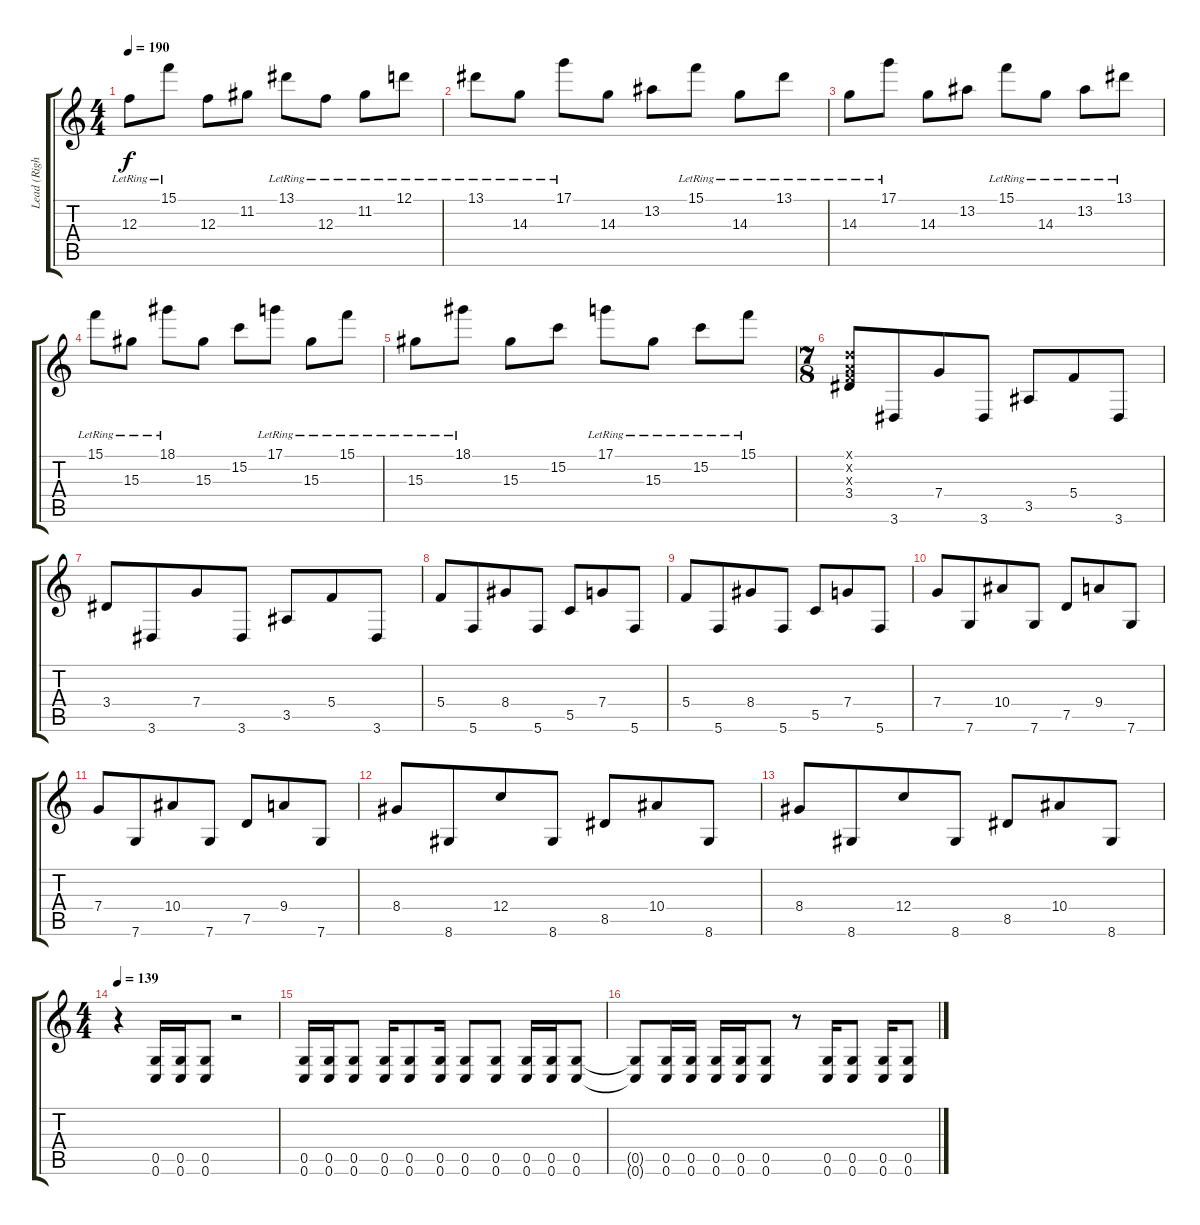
\track ("Lead (Right)" "Lead (Righ") {instrument distortionguitar}
\staff {score tabs}
\tuning (D4 A3 F3 C3 G2 C2) {hide}
\ts (4 4)
\tempo 190
\clef g2
\ks c
12.3{lr}.8{dy f} 15.1{lr}.8 12.3.8 11.2.8 13.1{lr}.8 12.3{lr}.8 11.2{lr}.8 12.1{lr}.8 |
13.1{lr}.8 14.3{lr}.8 17.1{lr}.8 14.3.8 13.2.8 15.1{lr}.8 14.3{lr}.8 13.1{lr}.8 |
14.3{lr}.8 17.1{lr}.8 14.3.8 13.2.8 15.1{lr}.8 14.3{lr}.8 13.2{lr}.8 13.1{lr}.8 |
15.1{lr}.8 15.3{lr}.8 18.1{lr}.8 15.3.8 15.2.8 17.1{lr}.8 15.3{lr}.8 15.1{lr}.8 |
15.3{lr}.8 18.1{lr}.8 15.3.8 15.2.8 17.1{lr}.8 15.3{lr}.8 15.2{lr}.8 15.1{lr}.8 |
\ts (7 8)
(0.1{x} 0.2{x} 0.3{x} 3.4).8 3.6.8 7.4.8 3.6.8 3.5.8 5.4.8 3.6.8 |
3.4.8 3.6.8 7.4.8 3.6.8 3.5.8 5.4.8 3.6.8 |
5.4.8 5.6.8 8.4.8 5.6.8 5.5.8 7.4.8 5.6.8 |
5.4.8 5.6.8 8.4.8 5.6.8 5.5.8 7.4.8 5.6.8 |
7.4.8 7.6.8 10.4.8 7.6.8 7.5.8 9.4.8 7.6.8 |
7.4.8 7.6.8 10.4.8 7.6.8 7.5.8 9.4.8 7.6.8 |
8.4.8 8.6.8 12.4.8 8.6.8 8.5.8 10.4.8 8.6.8 |
8.4.8 8.6.8 12.4.8 8.6.8 8.5.8 10.4.8 8.6.8 |
\ts (4 4)
\tempo 139
r.4 (0.5 0.6).16 (0.5 0.6).16 (0.5 0.6).8 r.2 |
(0.5 0.6).16 (0.5 0.6).16 (0.5 0.6).8 (0.5 0.6).16 (0.5 0.6).8 (0.5 0.6).16 (0.5 0.6).8 (0.5 0.6).8 (0.5 0.6).16 (0.5 0.6).16 (0.5 0.6).8 |
(0.5{t} 0.6{t}).8 (0.5 0.6).16 (0.5 0.6).16 (0.5 0.6).16 (0.5 0.6).16 (0.5 0.6).8 r.8 (0.5 0.6).16 (0.5 0.6).8 (0.5 0.6).16 (0.5 0.6).8
